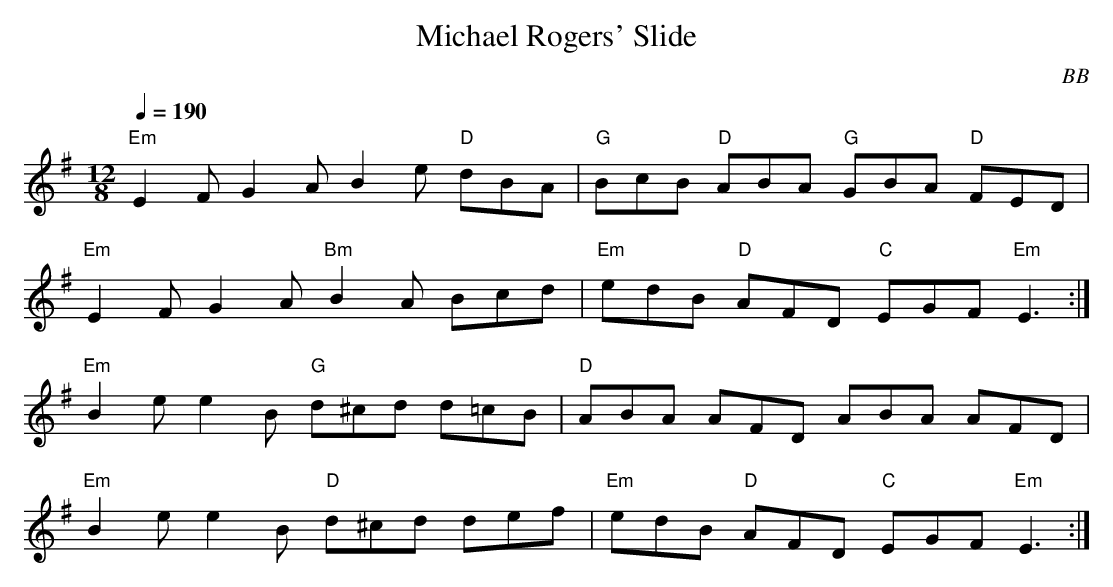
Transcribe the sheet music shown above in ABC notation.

X:1
T: Michael Rogers' Slide
C: BB
L: 1/8
M: 12/8
Q: 1/4=190
K: Em
"Em"E2F G2A B2e "D"dBA|"G"BcB "D"ABA "G"GBA "D"FED|
"Em"E2F G2A "Bm"B2A Bcd|"Em"edB "D"AFD "C"EGF "Em"E3 :|
"Em"B2e e2B "G"d^cd d=cB|"D"ABA AFD ABA AFD|
"Em"B2e e2B "D"d^cd def|"Em"edB "D"AFD "C"EGF "Em"E3 :|
